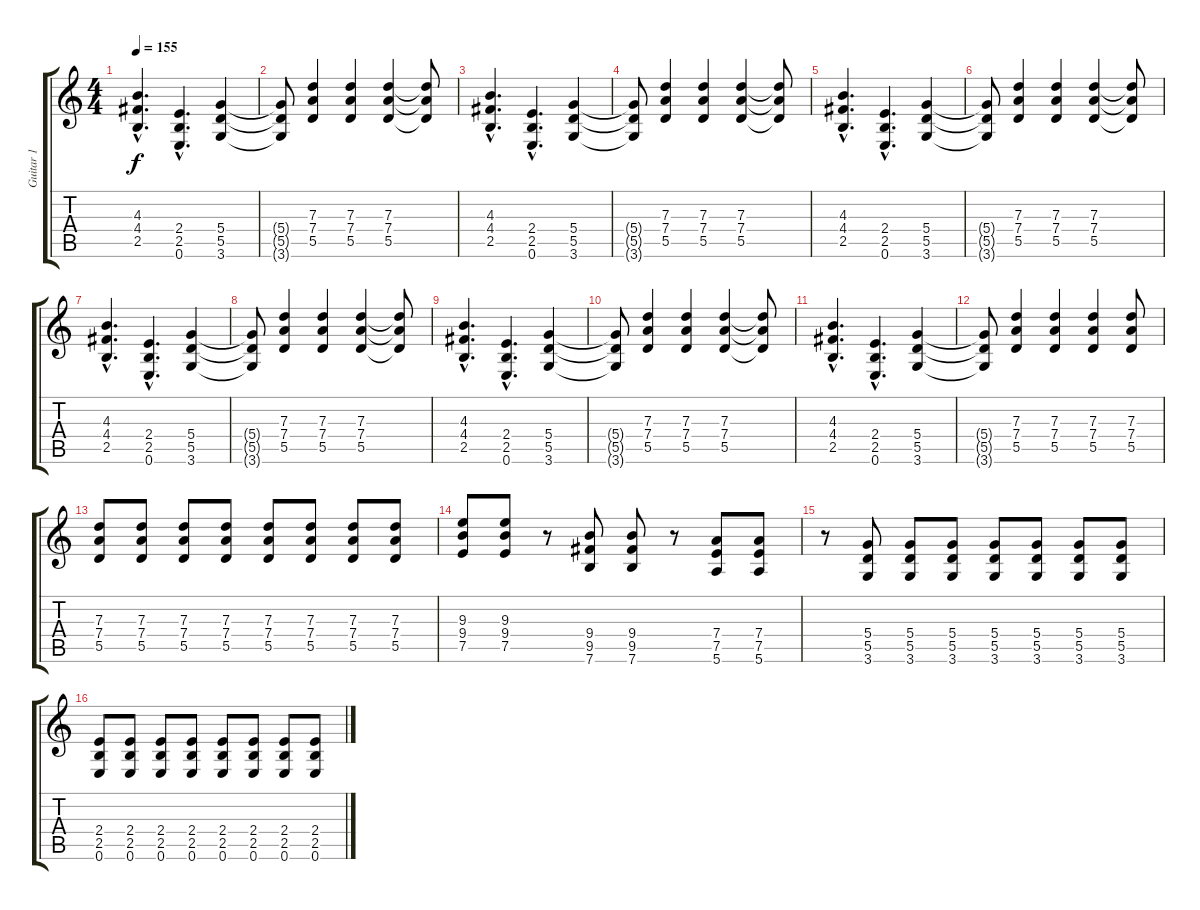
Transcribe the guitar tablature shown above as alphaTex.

\track ("Guitar 1" "Guitar 1") {instrument distortionguitar}
\staff {score tabs}
\tuning (E4 B3 G3 D3 A2 E2) {hide}
\ts (4 4)
\tempo 155
\clef g2
\ks c
(4.3{hac} 4.4{hac} 2.5{hac}).4{d dy f} (2.4{hac} 2.5{hac} 0.6{hac}).4{d} (5.4 5.5 3.6).4 |
(5.4{t} 5.5{t} 3.6{t}).8 (7.3 7.4 5.5).4 (7.3 7.4 5.5).4 (7.3 7.4 5.5).4 (7.3{t} 7.4{t} 5.5{t}).8 |
(4.3{hac} 4.4{hac} 2.5{hac}).4{d} (2.4{hac} 2.5{hac} 0.6{hac}).4{d} (5.4 5.5 3.6).4 |
(5.4{t} 5.5{t} 3.6{t}).8 (7.3 7.4 5.5).4 (7.3 7.4 5.5).4 (7.3 7.4 5.5).4 (7.3{t} 7.4{t} 5.5{t}).8 |
(4.3{hac} 4.4{hac} 2.5{hac}).4{d} (2.4{hac} 2.5{hac} 0.6{hac}).4{d} (5.4 5.5 3.6).4 |
(5.4{t} 5.5{t} 3.6{t}).8 (7.3 7.4 5.5).4 (7.3 7.4 5.5).4 (7.3 7.4 5.5).4 (7.3{t} 7.4{t} 5.5{t}).8 |
(4.3{hac} 4.4{hac} 2.5{hac}).4{d} (2.4{hac} 2.5{hac} 0.6{hac}).4{d} (5.4 5.5 3.6).4 |
(5.4{t} 5.5{t} 3.6{t}).8 (7.3 7.4 5.5).4 (7.3 7.4 5.5).4 (7.3 7.4 5.5).4 (7.3{t} 7.4{t} 5.5{t}).8 |
(4.3{hac} 4.4{hac} 2.5{hac}).4{d} (2.4{hac} 2.5{hac} 0.6{hac}).4{d} (5.4 5.5 3.6).4 |
(5.4{t} 5.5{t} 3.6{t}).8 (7.3 7.4 5.5).4 (7.3 7.4 5.5).4 (7.3 7.4 5.5).4 (7.3{t} 7.4{t} 5.5{t}).8 |
(4.3{hac} 4.4{hac} 2.5{hac}).4{d} (2.4{hac} 2.5{hac} 0.6{hac}).4{d} (5.4 5.5 3.6).4 |
(5.4{t} 5.5{t} 3.6{t}).8 (7.3 7.4 5.5).4 (7.3 7.4 5.5).4 (7.3 7.4 5.5).4 (7.3 7.4 5.5).8 |
(7.3 7.4 5.5).8 (7.3 7.4 5.5).8 (7.3 7.4 5.5).8 (7.3 7.4 5.5).8 (7.3 7.4 5.5).8 (7.3 7.4 5.5).8 (7.3 7.4 5.5).8 (7.3 7.4 5.5).8 |
(9.3 9.4 7.5).8 (9.3 9.4 7.5).8 r.8 (9.4 9.5 7.6).8 (9.4 9.5 7.6).8 r.8 (7.4 7.5 5.6).8 (7.4 7.5 5.6).8 |
r.8 (5.4 5.5 3.6).8 (5.4 5.5 3.6).8 (5.4 5.5 3.6).8 (5.4 5.5 3.6).8 (5.4 5.5 3.6).8 (5.4 5.5 3.6).8 (5.4 5.5 3.6).8 |
(2.4 2.5 0.6).8 (2.4 2.5 0.6).8 (2.4 2.5 0.6).8 (2.4 2.5 0.6).8 (2.4 2.5 0.6).8 (2.4 2.5 0.6).8 (2.4 2.5 0.6).8 (2.4 2.5 0.6).8
